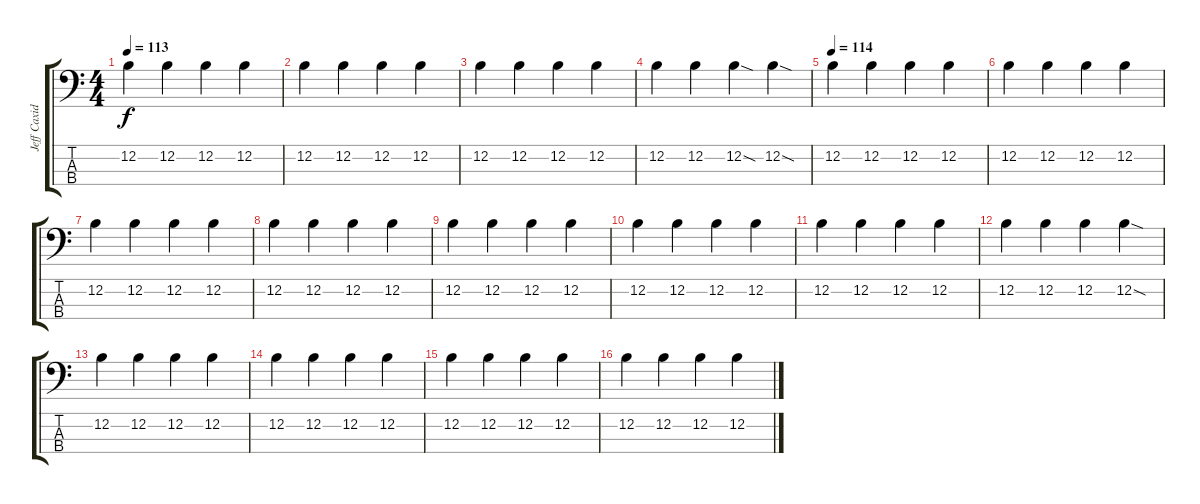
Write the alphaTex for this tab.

\track ("Jeff Caxide" "Jeff Caxid") {instrument electricbassfinger}
\staff {score tabs}
\tuning (E2 B1 Gb1 B0) {hide}
\ts (4 4)
\tempo 113
\clef f4
\ks c
12.2.4{dy f} 12.2.4 12.2.4 12.2.4 |
12.2.4 12.2.4 12.2.4 12.2.4 |
12.2.4 12.2.4 12.2.4 12.2.4 |
12.2.4 12.2.4 12.2{sod}.4 12.2{sod}.4 |
\tempo 114
12.2.4 12.2.4 12.2.4 12.2.4 |
12.2.4 12.2.4 12.2.4 12.2.4 |
12.2.4 12.2.4 12.2.4 12.2.4 |
12.2.4 12.2.4 12.2.4 12.2.4 |
12.2.4 12.2.4 12.2.4 12.2.4 |
12.2.4 12.2.4 12.2.4 12.2.4 |
12.2.4 12.2.4 12.2.4 12.2.4 |
12.2.4 12.2.4 12.2.4 12.2{sod}.4 |
12.2.4 12.2.4 12.2.4 12.2.4 |
12.2.4 12.2.4 12.2.4 12.2.4 |
12.2.4 12.2.4 12.2.4 12.2.4 |
12.2.4 12.2.4 12.2.4 12.2.4
